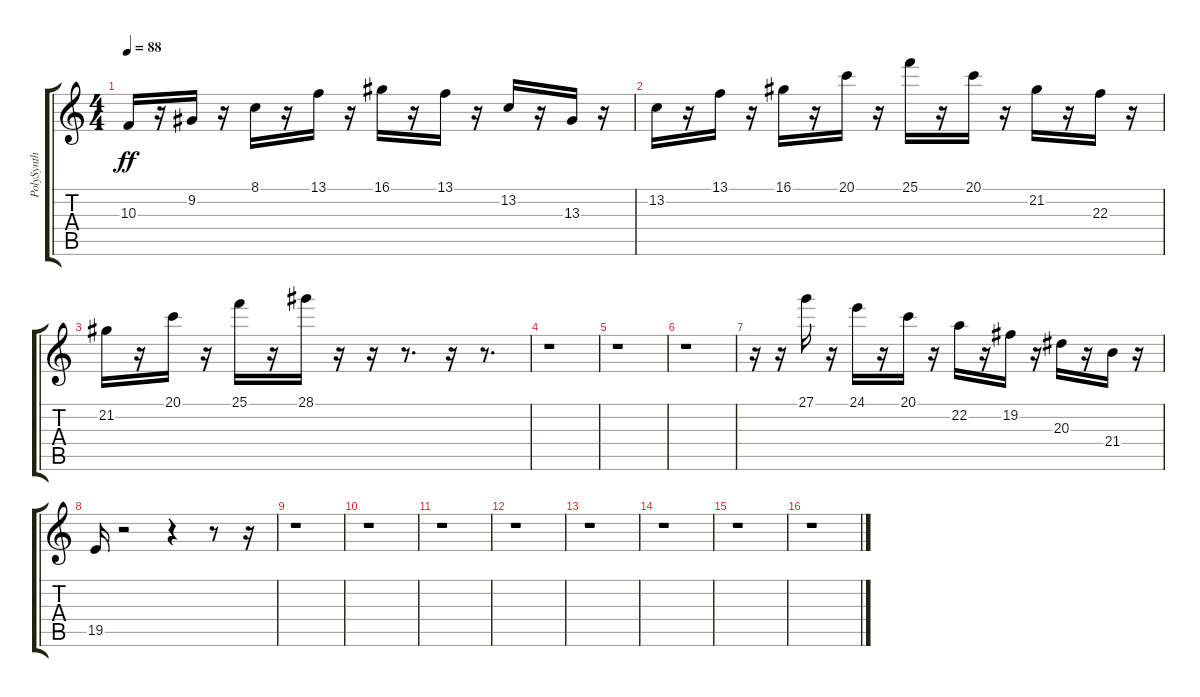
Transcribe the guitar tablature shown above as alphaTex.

\track ("PolySynth" "PolySynth") {instrument pad3polysynth}
\staff {score tabs}
\tuning (E4 B3 G3 D3 A2 E2) {hide}
\ts (4 4)
\tempo 88
\clef g2
\ks c
10.3.16{dy ff} r.16 9.2.16 r.16 8.1.16 r.16 13.1.16 r.16 16.1.16 r.16 13.1.16 r.16 13.2.16 r.16 13.3.16 r.16 |
13.2.16 r.16 13.1.16 r.16 16.1.16 r.16 20.1.16 r.16 25.1.16 r.16 20.1.16 r.16 21.2.16 r.16 22.3.16 r.16 |
21.2.16 r.16 20.1.16 r.16 25.1.16 r.16 28.1.16 r.16 r.16 r.8{d} r.16 r.8{d} |
r.1 |
r.1 |
r.1 |
r.16 r.16 27.1.16 r.16 24.1.16 r.16 20.1.16 r.16 22.2.16 r.16 19.2.16 r.16 20.3.16 r.16 21.4.16 r.16 |
19.5.16 r.2 r.4 r.8 r.16 |
r.1 |
r.1 |
r.1 |
r.1 |
r.1 |
r.1 |
r.1 |
r.1
